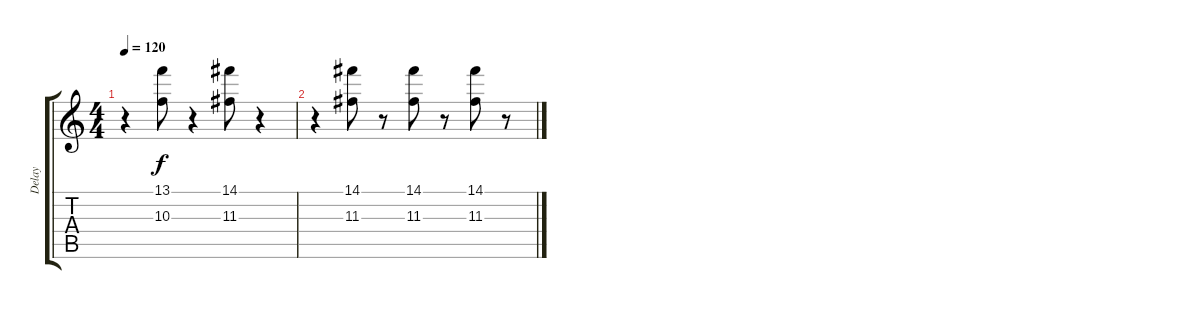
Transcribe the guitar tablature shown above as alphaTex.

\track ("Delay" "Delay") {instrument electricguitarclean}
\staff {score tabs}
\tuning (E4 B3 G3 D3 A2 E2) {hide}
\ts (4 4)
\tempo 120
\clef g2
\ks c
r.4{dy f} (13.1 10.3).8 r.4 (14.1 11.3).8 r.4 |
r.4{volume 0} (14.1 11.3).8 r.8 (14.1 11.3).8 r.8 (14.1 11.3).8 r.8
